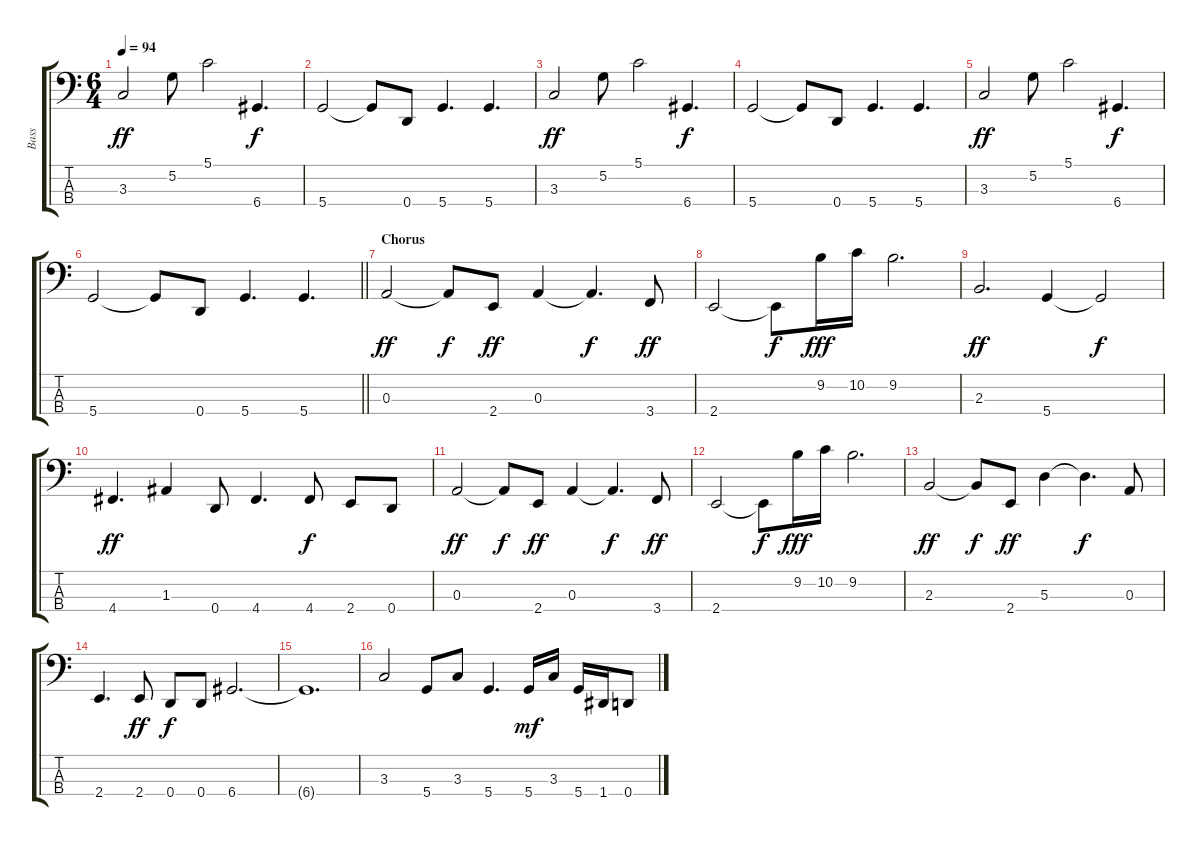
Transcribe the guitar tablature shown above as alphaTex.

\track ("Bass" "Bass") {instrument electricbassfinger}
\staff {score tabs}
\tuning (G2 D2 A1 D1) {hide}
\ts (6 4)
\tempo 94
\clef f4
\ks c
3.3.2{dy ff} 5.2.8 5.1.2 6.4.4{d dy f} |
5.4.2 5.4{t}.8 0.4.8 5.4.4{d} 5.4.4{d} |
3.3.2{dy ff} 5.2.8 5.1.2 6.4.4{d dy f} |
5.4.2 5.4{t}.8 0.4.8 5.4.4{d} 5.4.4{d} |
3.3.2{dy ff} 5.2.8 5.1.2 6.4.4{d dy f} |
\barLineRight lightlight
5.4.2 5.4{t}.8 0.4.8 5.4.4{d} 5.4.4{d} |
\section ("" "Chorus")
0.3.2{dy ff} 0.3{t}.8{dy f} 2.4.8{dy ff} 0.3.4 0.3{t}.4{d dy f} 3.4.8{dy ff} |
2.4.2 2.4{t}.8{dy f} 9.2.16{dy fff} 10.2.16 9.2.2{d} |
2.3.2{d dy ff} 5.4.4 5.4{t}.2{dy f} |
4.4.4{d dy ff} 1.3.4 0.4.8 4.4.4{d} 4.4.8{dy f} 2.4.8 0.4.8 |
0.3.2{dy ff} 0.3{t}.8{dy f} 2.4.8{dy ff} 0.3.4 0.3{t}.4{d dy f} 3.4.8{dy ff} |
2.4.2 2.4{t}.8{dy f} 9.2.16{dy fff} 10.2.16 9.2.2{d} |
2.3.2{dy ff} 2.3{t}.8{dy f} 2.4.8{dy ff} 5.3.4 5.3{t}.4{d dy f} 0.3.8 |
2.4.4{d} 2.4.8{dy ff} 0.4.8{dy f} 0.4.8 6.4.2{d} |
6.4{t}.1{d} |
3.3.2 5.4.8 3.3.8 5.4.4{d} 5.4.16{dy mf} 3.3.16 5.4.16 1.4.16 0.4.8
